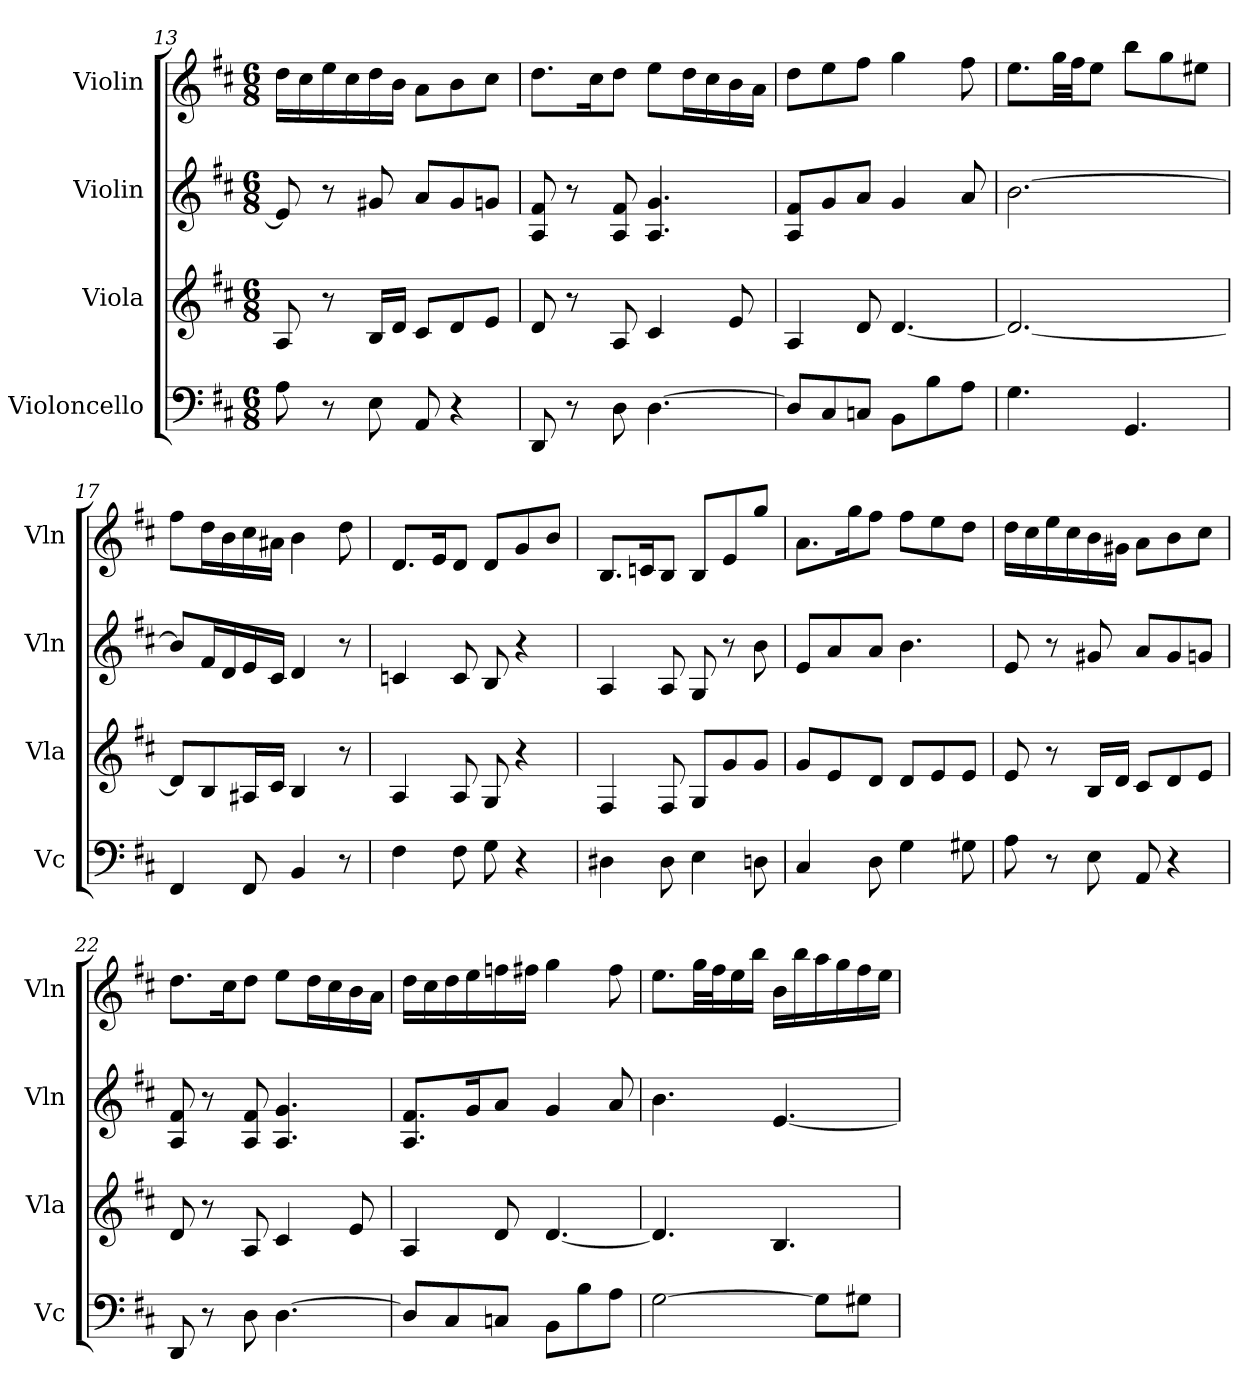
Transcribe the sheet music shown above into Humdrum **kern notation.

**kern	**kern	**kern	**kern
*part4	*part3	*part2	*part1
*staff4	*staff3	*staff2	*staff1
*I"Violoncello	*I"Viola	*I"Violin	*I"Violin
*I'Vc	*I'Vla	*I'Vln	*I'Vln
*clefF4	*clefG2	*clefG2	*clefG2
*k[f#c#]	*k[f#c#]	*k[f#c#]	*k[f#c#]
*M6/8	*M6/8	*M6/8	*M6/8
=13	=13	=13	=13
8A\	8A/	8e/]	16dd\LL
.	.	.	16cc#\
8r	8r	8r	16ee\
.	.	.	16cc#\
8E\	16B/LL	8g#X/	16dd\
.	16d/JJ	.	16b\JJ
8AA/	8c#/L	8a/L	8a\L
4r	8d/	8g#/	8b\
.	8e/J	8gn/J	8cc#\J
=14	=14	=14	=14
8DD/	8d/	8A/ 8f#/	8.dd\L
8r	8r	8r	.
.	.	.	16cc#\K
8D\	8A/	8A/ 8f#/	8dd\J
[4.D\	4c#/	4.A/ 4.g/	8ee\L
.	.	.	16dd\L
.	.	.	16cc#\
.	8e/	.	16b\
.	.	.	16a\JJ
!!LO:PB:g=z
=15	=15	=15	=15
8D/L]	4A/	8A/ 8f#/L	8dd\L
8C#/	.	8g/	8ee\
8Cn/J	8d/	8a/J	8ff#\J
8BB\L	[4.d/	4g/	4gg\
8B\	.	.	.
8A\J	.	8a/	8ff#\
=16	=16	=16	=16
4.G\	2.d/_	[2.b\	8.ee\L
.	.	.	32gg\LL
.	.	.	32ff#\JJ
.	.	.	8ee\J
4.GG/	.	.	8bb\L
.	.	.	8gg\
.	.	.	8ee#X\J
=17	=17	=17	=17
4FF#/	8d/L]	8b/L]	8ff#\L
.	8B/	16f#/L	16dd\L
.	.	16d/	16b\
8FF#/	16A#X/L	16e/	16cc#\
.	16c#/JJ	16c#/JJ	16a#X\JJ
4BB/	4B/	4d/	4b\
8r	8r	8r	8dd\
=18	=18	=18	=18
4F#\	4A/	4cn/	8.d/L
.	.	.	16e/K
8F#\	8A/	8c/	8d/J
8G\	8G/	8B/	8d/L
4r	4r	4r	8g/
.	.	.	8b/J
=19	=19	=19	=19
4D#X\	4F#/	4A/	8.B/L
.	.	.	16cn/K
8D#\	8F#/	8A/	8B/J
4E\	8G/L	8G/	8B/L
.	8g/	8r	8e/
8Dn\	8g/J	8b\	8gg/J
!!LO:LB:g=z
=20	=20	=20	=20
4C#/	8g/L	8e/L	8.a\L
.	8e/	8a/	.
.	.	.	16gg\K
8D\	8d/J	8a/J	8ff#\J
4G\	8d/L	4.b\	8ff#\L
.	8e/	.	8ee\
8G#X\	8e/J	.	8dd\J
=21	=21	=21	=21
8A\	8e/	8e/	16dd\LL
.	.	.	16cc#\
8r	8r	8r	16ee\
.	.	.	16cc#\
8E\	16B/LL	8g#X/	16b\
.	16d/JJ	.	16g#X\JJ
8AA/	8c#/L	8a/L	8a\L
4r	8d/	8g#/	8b\
.	8e/J	8gn/J	8cc#\J
=22	=22	=22	=22
8DD/	8d/	8A/ 8f#/	8.dd\L
8r	8r	8r	.
.	.	.	16cc#\K
8D\	8A/	8A/ 8f#/	8dd\J
[4.D\	4c#/	4.A/ 4.g/	8ee\L
.	.	.	16dd\L
.	.	.	16cc#\
.	8e/	.	16b\
.	.	.	16a\JJ
=23	=23	=23	=23
8D/L]	4A/	8.A/ 8.f#/L	16dd\LL
.	.	.	16cc#\
8C#/	.	.	16dd\
.	.	16g/K	16ee\
8Cn/J	8d/	8a/J	16ffn\
.	.	.	16ff#X\JJ
8BB\L	[4.d/	4g/	4gg\
8B\	.	.	.
8A\J	.	8a/	8ff#\
!!LO:LB:g=z
=24	=24	=24	=24
[2G\	4.d/]	4.b\	8.ee\L
.	.	.	32gg\LL
.	.	.	32ff#\J
.	.	.	16ee\
.	.	.	16bb\JJ
.	4.B/	[4.e/	16b\LL
.	.	.	16bb\
8G\L]	.	.	16aa\
.	.	.	16gg\
8G#X\J	.	.	16ff#\
.	.	.	16ee\JJ
=	=	=	=
*-	*-	*-	*-
